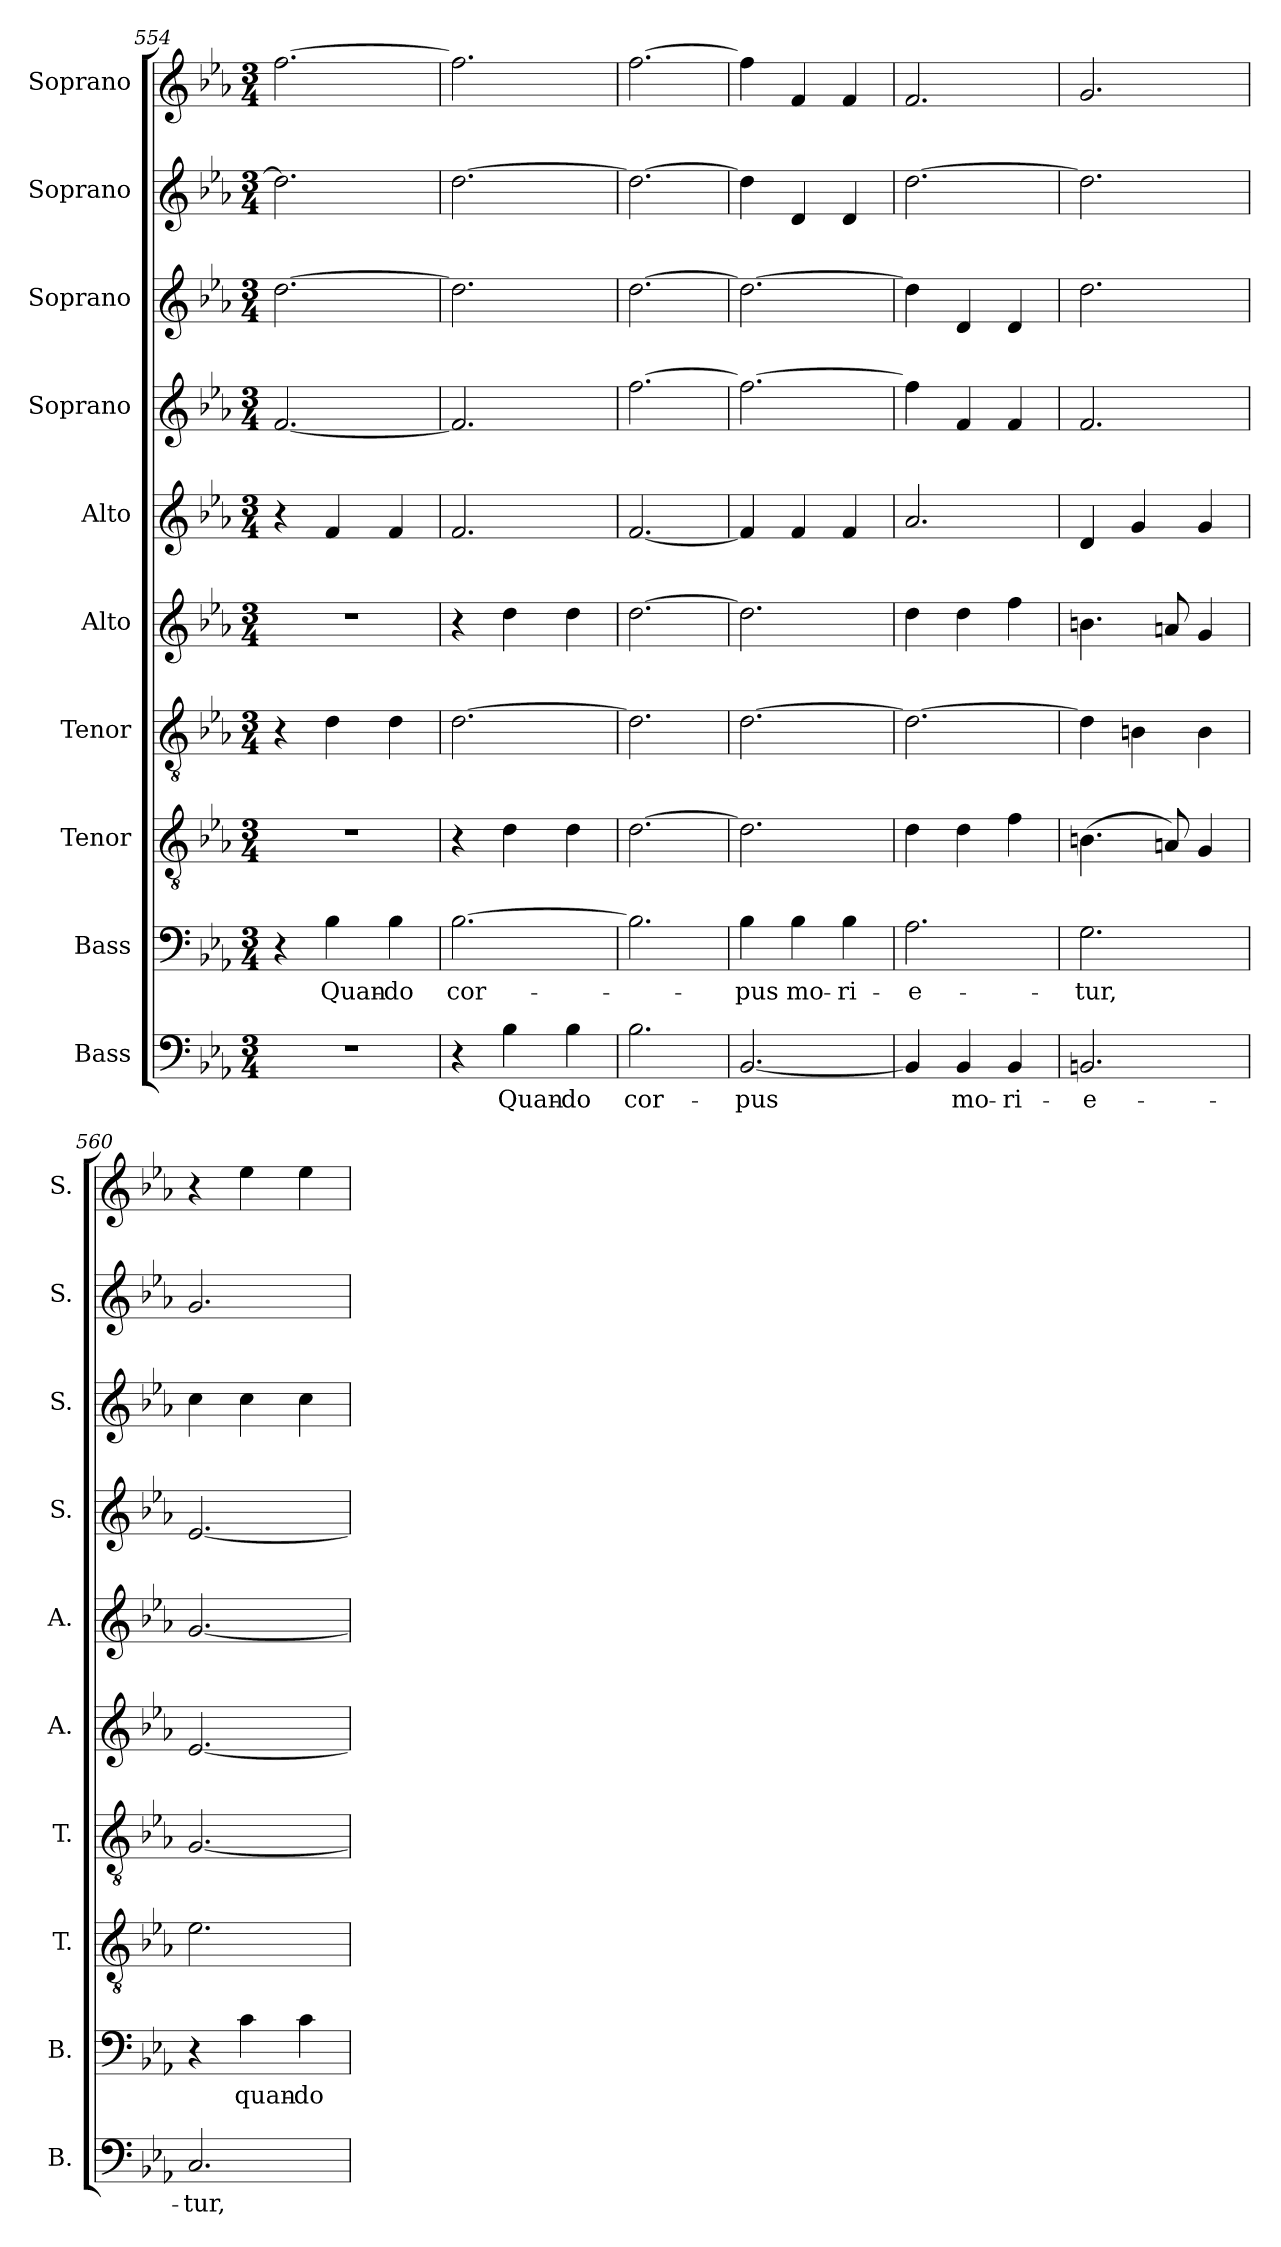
**kern	**text	**kern	**text	**kern	**kern	**kern	**kern	**kern	**kern	**kern	**kern
*part10	*part10	*part9	*part9	*part8	*part7	*part6	*part5	*part4	*part3	*part2	*part1
*staff10	*staff10	*staff9	*staff9	*staff8	*staff7	*staff6	*staff5	*staff4	*staff3	*staff2	*staff1
*I"Bass	*	*I"Bass	*	*I"Tenor	*I"Tenor	*I"Alto	*I"Alto	*I"Soprano	*I"Soprano	*I"Soprano	*I"Soprano
*I'B.	*	*I'B.	*	*I'T.	*I'T.	*I'A.	*I'A.	*I'S.	*I'S.	*I'S.	*I'S.
*clefF4	*	*clefF4	*	*clefGv2	*clefGv2	*clefG2	*clefG2	*clefG2	*clefG2	*clefG2	*clefG2
*k[b-e-a-]	*	*k[b-e-a-]	*	*k[b-e-a-]	*k[b-e-a-]	*k[b-e-a-]	*k[b-e-a-]	*k[b-e-a-]	*k[b-e-a-]	*k[b-e-a-]	*k[b-e-a-]
*M3/4	*	*M3/4	*	*M3/4	*M3/4	*M3/4	*M3/4	*M3/4	*M3/4	*M3/4	*M3/4
=554	=554	=554	=554	=554	=554	=554	=554	=554	=554	=554	=554
2.r	.	4r	.	2.r	4r	2.r	4r	[2.f/	[2.dd\	2.dd\]	[2.ff\
.	.	4B-\	Quan-	.	4d\	.	4f/	.	.	.	.
.	.	4B-\	-do	.	4d\	.	4f/	.	.	.	.
=555	=555	=555	=555	=555	=555	=555	=555	=555	=555	=555	=555
4r	.	[2.B-\	cor-	4r	[2.d\	4r	2.f/	2.f/]	2.dd\]	[2.dd\	2.ff\]
4B-\	Quan-	.	.	4d\	.	4dd\	.	.	.	.	.
4B-\	-do	.	.	4d\	.	4dd\	.	.	.	.	.
=556	=556	=556	=556	=556	=556	=556	=556	=556	=556	=556	=556
2.B-\	cor-	2.B-\]	.	[2.d\	2.d\]	[2.dd\	[2.f/	[2.ff\	[2.dd\	2.dd\_	[2.ff\
=557	=557	=557	=557	=557	=557	=557	=557	=557	=557	=557	=557
[2.BB-/	-pus	4B-\	-pus	2.d\]	[2.d\	2.dd\]	4f/]	2.ff\_	2.dd\_	4dd\]	4ff\]
.	.	4B-\	mo-	.	.	.	4f/	.	.	4d/	4f/
.	.	4B-\	-ri-	.	.	.	4f/	.	.	4d/	4f/
=558	=558	=558	=558	=558	=558	=558	=558	=558	=558	=558	=558
4BB-/]	.	2.A-\	-e-	4d\	2.d\_	4dd\	2.a-/	4ff\]	4dd\]	[2.dd\	2.f/
4BB-/	mo-	.	.	4d\	.	4dd\	.	4f/	4d/	.	.
4BB-/	-ri-	.	.	4f\	.	4ff\	.	4f/	4d/	.	.
=559	=559	=559	=559	=559	=559	=559	=559	=559	=559	=559	=559
2.BBn/	-e-	2.G\	-tur,	(4.Bn\	4d\]	4.bn\	4d/	2.f/	2.dd\	2.dd\]	2.g/
.	.	.	.	.	4Bn\	.	4g/	.	.	.	.
.	.	.	.	8An/)	.	8an/	.	.	.	.	.
.	.	.	.	4G/	4B\	4g/	4g/	.	.	.	.
!!LO:PB:g=z
=560	=560	=560	=560	=560	=560	=560	=560	=560	=560	=560	=560
2.C/	-tur,	4r	.	2.e-\	[2.G/	[2.e-/	[2.g/	[2.e-/	4cc\	2.g/	4r
.	.	4c\	quan-	.	.	.	.	.	4cc\	.	4ee-\
.	.	4c\	-do	.	.	.	.	.	4cc\	.	4ee-\
=	=	=	=	=	=	=	=	=	=	=	=
*-	*-	*-	*-	*-	*-	*-	*-	*-	*-	*-	*-
